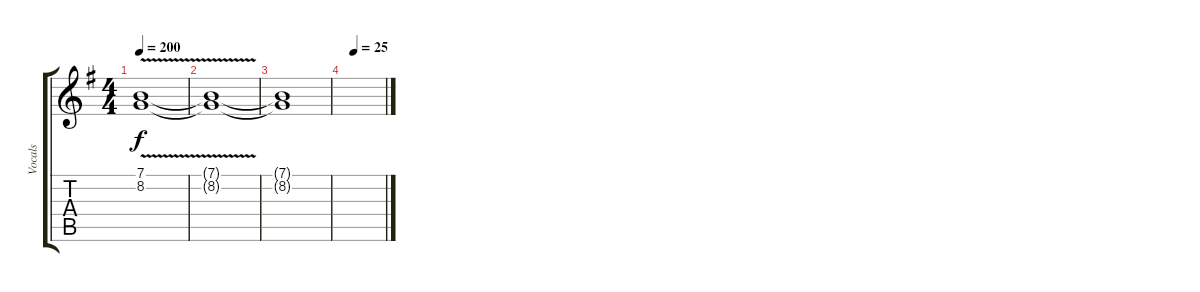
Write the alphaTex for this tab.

\track ("Vocals" "Vocals") {instrument brasssection}
\staff {score tabs}
\tuning (E4 B3 G3 D3 A2 E2) {hide}
\ts (4 4)
\tempo 200
\clef g2
\ks g
(7.1{t} 8.2{v t}).1{dy f} |
(7.1{t} 8.2{t}).1 |
(7.1{t} 8.2{t}).1 |
\tempo (25 0.25)
